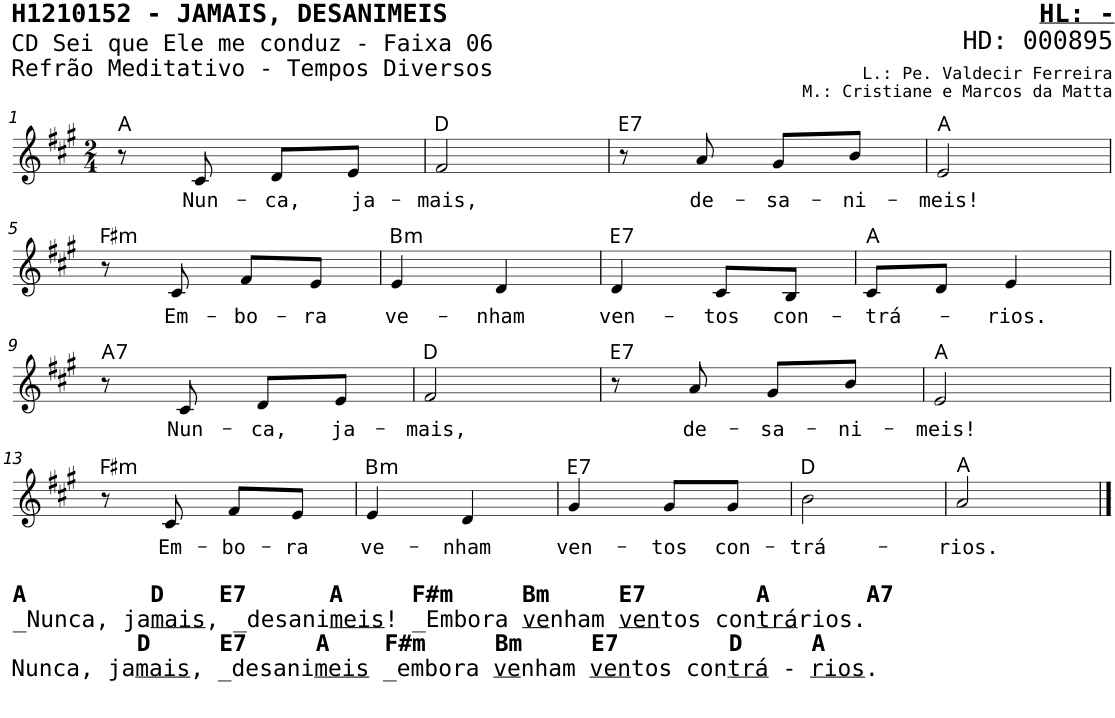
**kern	**text	**harte
*part1	*part1	*part1
*staff1	*staff1	*
*I"Voz	*	*
*I'V	*	*
*stria5	*	*
*clefG2	*	*
*k[f#c#g#]	*	*
*M2/4	*	*
=1	=1	=1
8r	.	A:maj
!	!LO:LY:b	!
8c#/	Nun-	.
!	!LO:LY:b	!
8d/L	-ca,	.
!	!LO:LY:b	!
8e/J	ja-	.
=2	=2	=2
!	!LO:LY:b	!
2f#/	-mais,	D:maj
=3	=3	=3
!	!	!LO:H:kt=7
8r	.	E:7
!	!LO:LY:b	!
8a/	de-	.
!	!LO:LY:b	!
8g#/L	-sa-	.
!	!LO:LY:b	!
8b/J	-ni-	.
=4	=4	=4
!	!LO:LY:b	!
2e/	-meis!	A:maj
!!LO:LB:g=z
=5	=5	=5
!	!	!LO:H:kt=m
8r	.	F#:min
!	!LO:LY:b	!
8c#/	Em-	.
!	!LO:LY:b	!
8f#/L	-bo-	.
!	!LO:LY:b	!
8e/J	-ra	.
=6	=6	=6
!	!LO:LY:b	!LO:H:kt=m
4e/	ve-	B:min
!	!LO:LY:b	!
4d/	-nham	.
=7	=7	=7
!	!LO:LY:b	!LO:H:kt=7
4d/	ven-	E:7
!	!LO:LY:b	!
8c#/L	-tos	.
!	!LO:LY:b	!
8B/J	con-	.
=8	=8	=8
!	!LO:LY:b	!
8c#/L	-trá-	A:maj
8d/J	.	.
!	!LO:LY:b	!
4e/	-rios.	.
!!LO:LB:g=z
=9	=9	=9
!	!	!LO:H:kt=7
8r	.	A:7
!	!LO:LY:b	!
8c#/	Nun-	.
!	!LO:LY:b	!
8d/L	-ca,	.
!	!LO:LY:b	!
8e/J	ja-	.
=10	=10	=10
!	!LO:LY:b	!
2f#/	-mais,	D:maj
=11	=11	=11
!	!	!LO:H:kt=7
8r	.	E:7
!	!LO:LY:b	!
8a/	de-	.
!	!LO:LY:b	!
8g#/L	-sa-	.
!	!LO:LY:b	!
8b/J	-ni-	.
=12	=12	=12
!	!LO:LY:b	!
2e/	-meis!	A:maj
!!LO:LB:g=z
=13	=13	=13
!LO:TX:b:B:t=A         D    E7      A     F#m     Bm     E7        A       A7	!	!
!LO:TX:b:t=_Nunca, ja	!	!
!LO:TX:b:t=mais	!	!
!LO:TX:b:t=, _desani	!	!
!LO:TX:b:t=meis	!	!
!LO:TX:b:t=! _Embora	!	!
!LO:TX:b:t=ve	!	!
!LO:TX:b:t=nham	!	!
!LO:TX:b:t=ven	!	!
!LO:TX:b:t=tos con	!	!
!LO:TX:b:t=trá	!	!
!LO:TX:b:t=rios.	!	!
!LO:TX:b:B:t=D     E7     A    F#m &nbsp;   Bm &nbsp;   E7        D     A	!	!
!LO:TX:b:t=Nunca, ja	!	!
!LO:TX:b:t=mais	!	!
!LO:TX:b:t=, _desani	!	!
!LO:TX:b:t=meis	!	!
!LO:TX:b:t=_embora	!	!
!LO:TX:b:t=ve	!	!
!LO:TX:b:t=nham	!	!
!LO:TX:b:t=ven	!	!
!LO:TX:b:t=tos con	!	!
!LO:TX:b:t=trá	!	!
!LO:TX:b:t=-	!	!
!LO:TX:b:t=rios	!	!
!LO:TX:b:t=.	!	!LO:H:kt=m
8r	.	F#:min
!	!LO:LY:b	!
8c#/	Em-	.
!	!LO:LY:b	!
8f#/L	-bo-	.
!	!LO:LY:b	!
8e/J	-ra	.
=14	=14	=14
!	!LO:LY:b	!LO:H:kt=m
4e/	ve-	B:min
!	!LO:LY:b	!
4d/	-nham	.
=15	=15	=15
!	!LO:LY:b	!LO:H:kt=7
4g#/	ven-	E:7
!	!LO:LY:b	!
8g#/L	-tos	.
!	!LO:LY:b	!
8g#/J	con-	.
=16	=16	=16
!	!LO:LY:b	!
2b\	trá-	D:maj
=17	=17	=17
!	!LO:LY:b	!
2a/	-rios.	A:maj
==	==	==
*-	*-	*-
